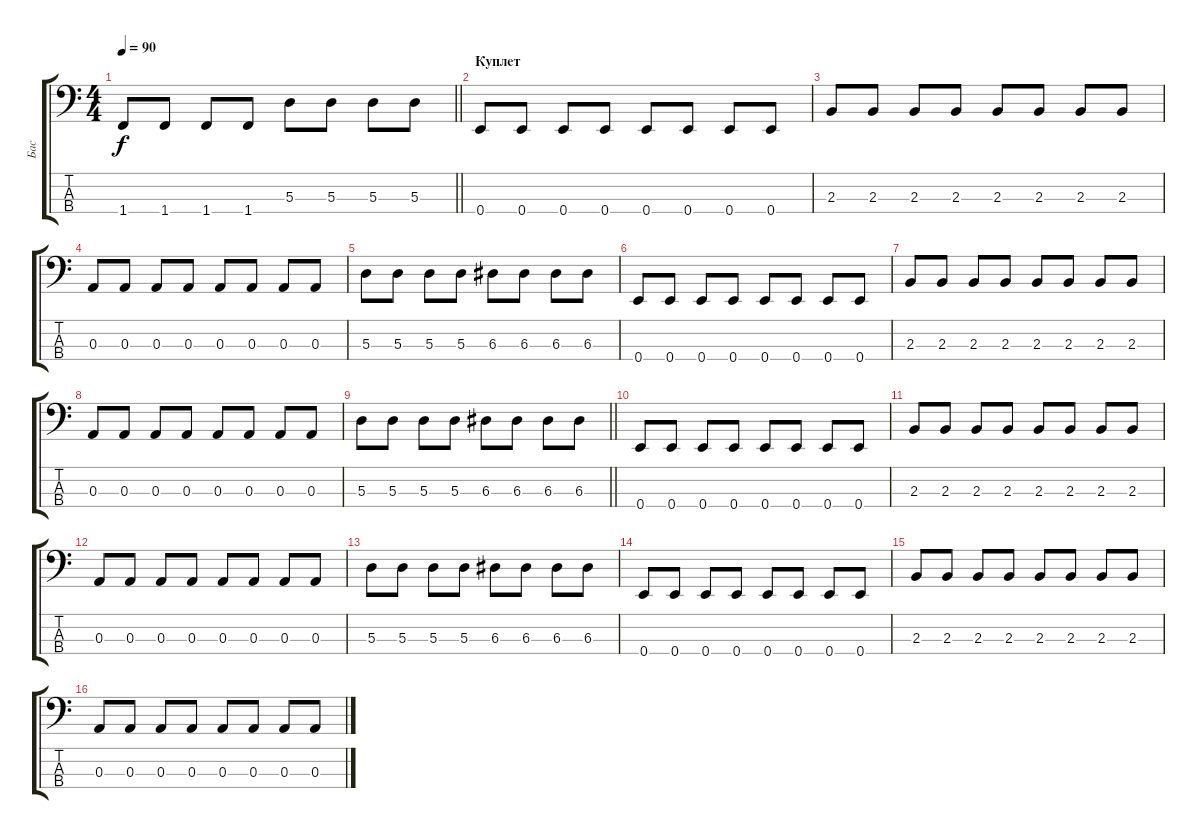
\track ("Бас" "Бас") {instrument electricbassfinger}
\staff {score tabs}
\tuning (G2 D2 A1 E1) {hide}
\ts (4 4)
\tempo 90
\clef f4
\barLineRight lightlight
\ks c
1.4.8{dy f} 1.4.8 1.4.8 1.4.8 5.3.8 5.3.8 5.3.8 5.3.8 |
\section ("" "Куплет")
0.4.8 0.4.8 0.4.8 0.4.8 0.4.8 0.4.8 0.4.8 0.4.8 |
2.3.8 2.3.8 2.3.8 2.3.8 2.3.8 2.3.8 2.3.8 2.3.8 |
0.3.8 0.3.8 0.3.8 0.3.8 0.3.8 0.3.8 0.3.8 0.3.8 |
5.3.8 5.3.8 5.3.8 5.3.8 6.3.8 6.3.8 6.3.8 6.3.8 |
0.4.8 0.4.8 0.4.8 0.4.8 0.4.8 0.4.8 0.4.8 0.4.8 |
2.3.8 2.3.8 2.3.8 2.3.8 2.3.8 2.3.8 2.3.8 2.3.8 |
0.3.8 0.3.8 0.3.8 0.3.8 0.3.8 0.3.8 0.3.8 0.3.8 |
\barLineRight lightlight
5.3.8 5.3.8 5.3.8 5.3.8 6.3.8 6.3.8 6.3.8 6.3.8 |
0.4.8 0.4.8 0.4.8 0.4.8 0.4.8 0.4.8 0.4.8 0.4.8 |
2.3.8 2.3.8 2.3.8 2.3.8 2.3.8 2.3.8 2.3.8 2.3.8 |
0.3.8 0.3.8 0.3.8 0.3.8 0.3.8 0.3.8 0.3.8 0.3.8 |
5.3.8 5.3.8 5.3.8 5.3.8 6.3.8 6.3.8 6.3.8 6.3.8 |
0.4.8 0.4.8 0.4.8 0.4.8 0.4.8 0.4.8 0.4.8 0.4.8 |
2.3.8 2.3.8 2.3.8 2.3.8 2.3.8 2.3.8 2.3.8 2.3.8 |
0.3.8 0.3.8 0.3.8 0.3.8 0.3.8 0.3.8 0.3.8 0.3.8
